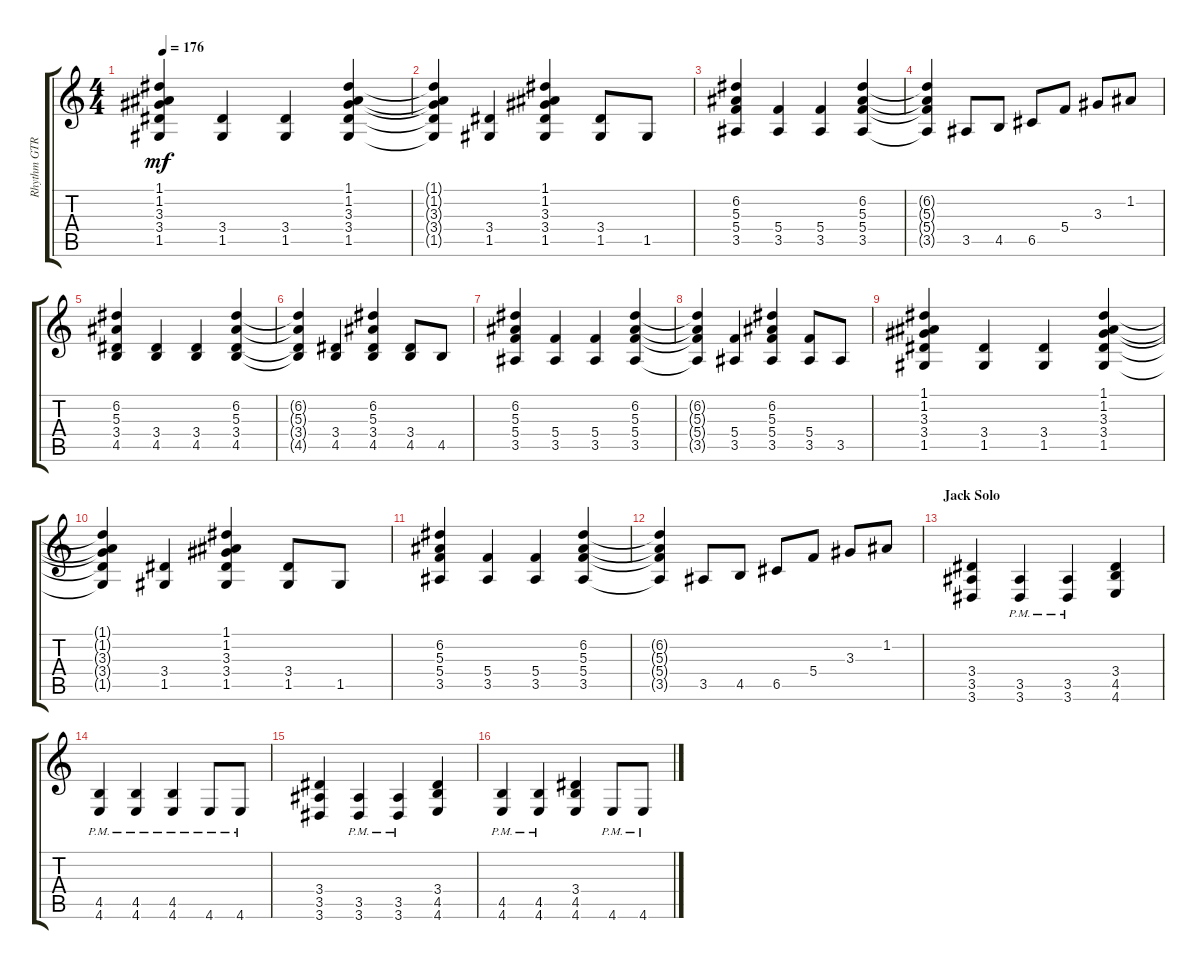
\track ("Rhythm GTR 2" "Rhythm GTR") {instrument distortionguitar}
\staff {score tabs}
\tuning (D4 A3 F3 C3 G2 C2) {hide}
\ts (4 4)
\tempo 176
\clef g2
\ks aminor
(1.1 1.2 3.3 3.4 1.5).4{dy mf} (3.4 1.5).4 (3.4 1.5).4 (1.1 1.2 3.3 3.4 1.5).4 |
(1.1{t} 1.2{t} 3.3{t} 3.4{t} 1.5{t}).4 (3.4 1.5).4 (1.1 1.2 3.3 3.4 1.5).4 (3.4 1.5).8 1.5.8 |
(6.2 5.3 5.4 3.5).4 (5.4 3.5).4 (5.4 3.5).4 (6.2 5.3 5.4 3.5).4 |
(6.2{t} 5.3{t} 5.4{t} 3.5{t}).4 3.5.8 4.5.8 6.5.8 5.4.8 3.3.8 1.2.8 |
(6.2 5.3 3.4 4.5).4 (3.4 4.5).4 (3.4 4.5).4 (6.2 5.3 3.4 4.5).4 |
(6.2{t} 5.3{t} 3.4{t} 4.5{t}).4 (3.4 4.5).4 (6.2 5.3 3.4 4.5).4 (3.4 4.5).8 4.5.8 |
(6.2 5.3 5.4 3.5).4 (5.4 3.5).4 (5.4 3.5).4 (6.2 5.3 5.4 3.5).4 |
(6.2{t} 5.3{t} 5.4{t} 3.5{t}).4 (5.4 3.5).4 (6.2 5.3 5.4 3.5).4 (5.4 3.5).8 3.5.8 |
(1.1 1.2 3.3 3.4 1.5).4 (3.4 1.5).4 (3.4 1.5).4 (1.1 1.2 3.3 3.4 1.5).4 |
(1.1{t} 1.2{t} 3.3{t} 3.4{t} 1.5{t}).4 (3.4 1.5).4 (1.1 1.2 3.3 3.4 1.5).4 (3.4 1.5).8 1.5.8 |
(6.2 5.3 5.4 3.5).4 (5.4 3.5).4 (5.4 3.5).4 (6.2 5.3 5.4 3.5).4 |
(6.2{t} 5.3{t} 5.4{t} 3.5{t}).4 3.5.8 4.5.8 6.5.8 5.4.8 3.3.8 1.2.8 |
\section ("" "Jack Solo")
(3.4 3.5 3.6).4 (3.5{pm} 3.6{pm}).4 (3.5{pm} 3.6{pm}).4 (3.4 4.5 4.6).4 |
(4.5{pm} 4.6{pm}).4 (4.5{pm} 4.6{pm}).4 (4.5{pm} 4.6{pm}).4 4.6{pm}.8 4.6{pm}.8 |
(3.4 3.5 3.6).4 (3.5{pm} 3.6{pm}).4 (3.5{pm} 3.6{pm}).4 (3.4 4.5 4.6).4 |
(4.5{pm} 4.6{pm}).4 (4.5{pm} 4.6{pm}).4 (3.4 4.5 4.6).4 4.6{pm}.8 4.6{pm}.8
